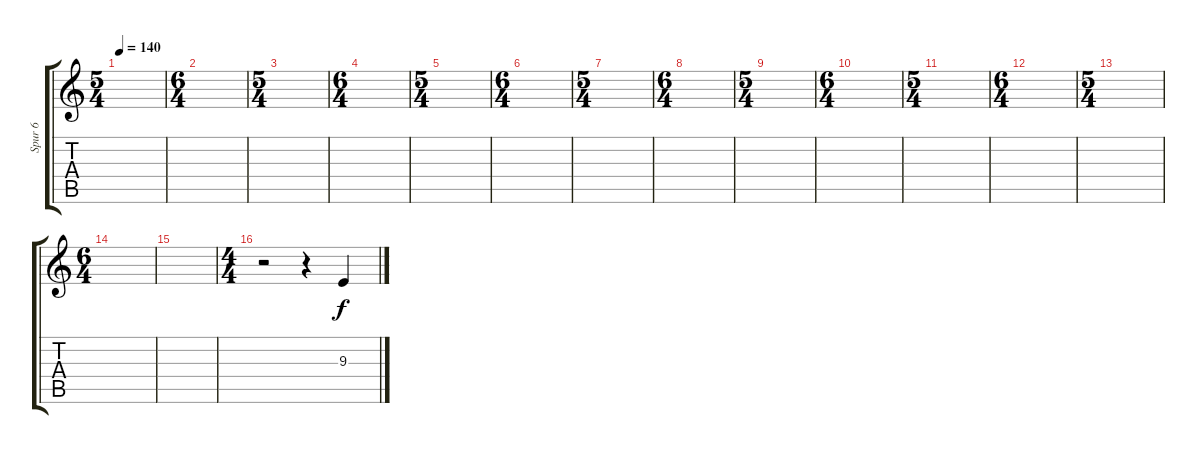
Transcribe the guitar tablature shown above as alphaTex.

\track ("Spur 6" "Spur 6") {instrument lead6voice}
\staff {score tabs}
\tuning (E4 B3 G3 D3 A2 E2) {hide}
\ts (5 4)
\tempo 140
\clef g2
\ks c
|
\ts (6 4)
|
\ts (5 4)
|
\ts (6 4)
|
\ts (5 4)
|
\ts (6 4)
|
\ts (5 4)
|
\ts (6 4)
|
\ts (5 4)
|
\ts (6 4)
|
\ts (5 4)
|
\ts (6 4)
|
\ts (5 4)
|
\ts (6 4)
|
|
\ts (4 4)
r.2 r.4 9.3.4
